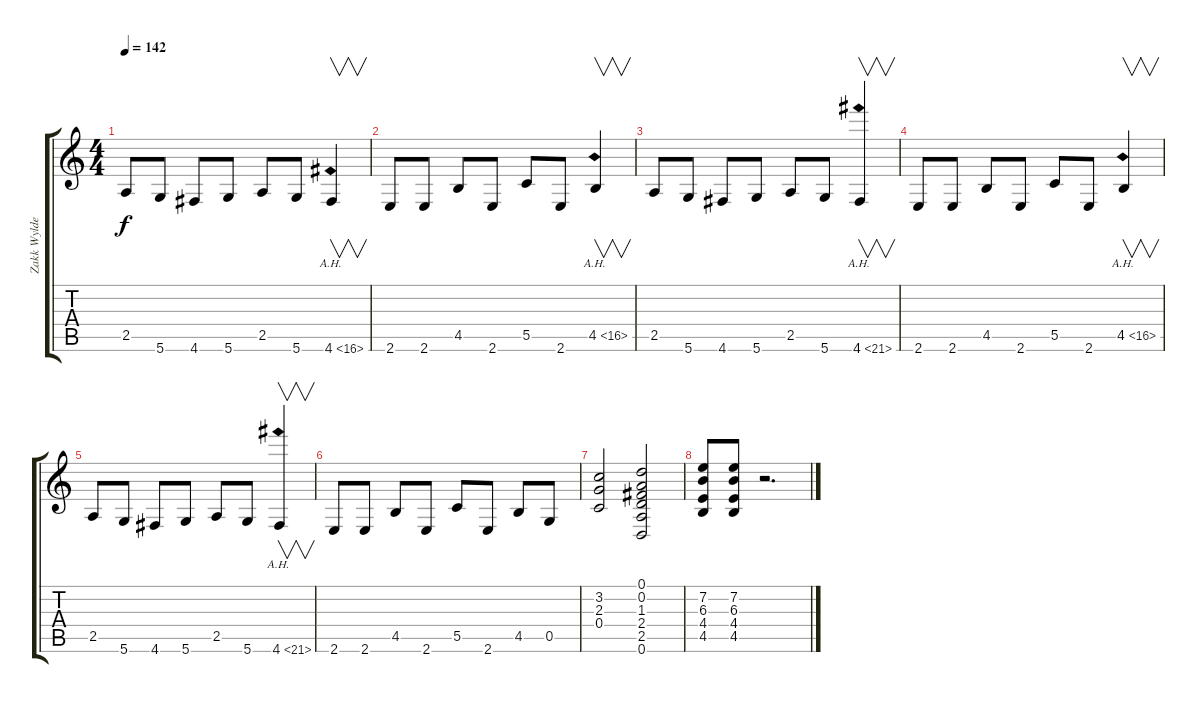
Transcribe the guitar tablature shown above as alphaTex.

\track ("Zakk Wylde" "Zakk Wylde") {instrument distortionguitar}
\staff {score tabs}
\tuning (D4 A3 F3 C3 G2 D2) {hide}
\ts (4 4)
\tempo 142
\clef g2
\ks c
2.5.8{dy f} 5.6.8 4.6.8 5.6.8 2.5.8 5.6.8 4.6{ah 12}.4{v} |
2.6.8 2.6.8 4.5.8 2.6.8 5.5.8 2.6.8 4.5{ah 12}.4{v} |
2.5.8 5.6.8 4.6.8 5.6.8 2.5.8 5.6.8 4.6{ah 17}.4{v} |
2.6.8 2.6.8 4.5.8 2.6.8 5.5.8 2.6.8 4.5{ah 12}.4{v} |
2.5.8 5.6.8 4.6.8 5.6.8 2.5.8 5.6.8 4.6{ah 17}.4{v} |
2.6.8 2.6.8 4.5.8 2.6.8 5.5.8 2.6.8 4.5.8 0.5.8 |
(3.2 2.3 0.4).2 (0.1 0.2 1.3 2.4 2.5 0.6).2 |
(7.2 6.3 4.4 4.5).8 (7.2 6.3 4.4 4.5).8 r.2{d}
